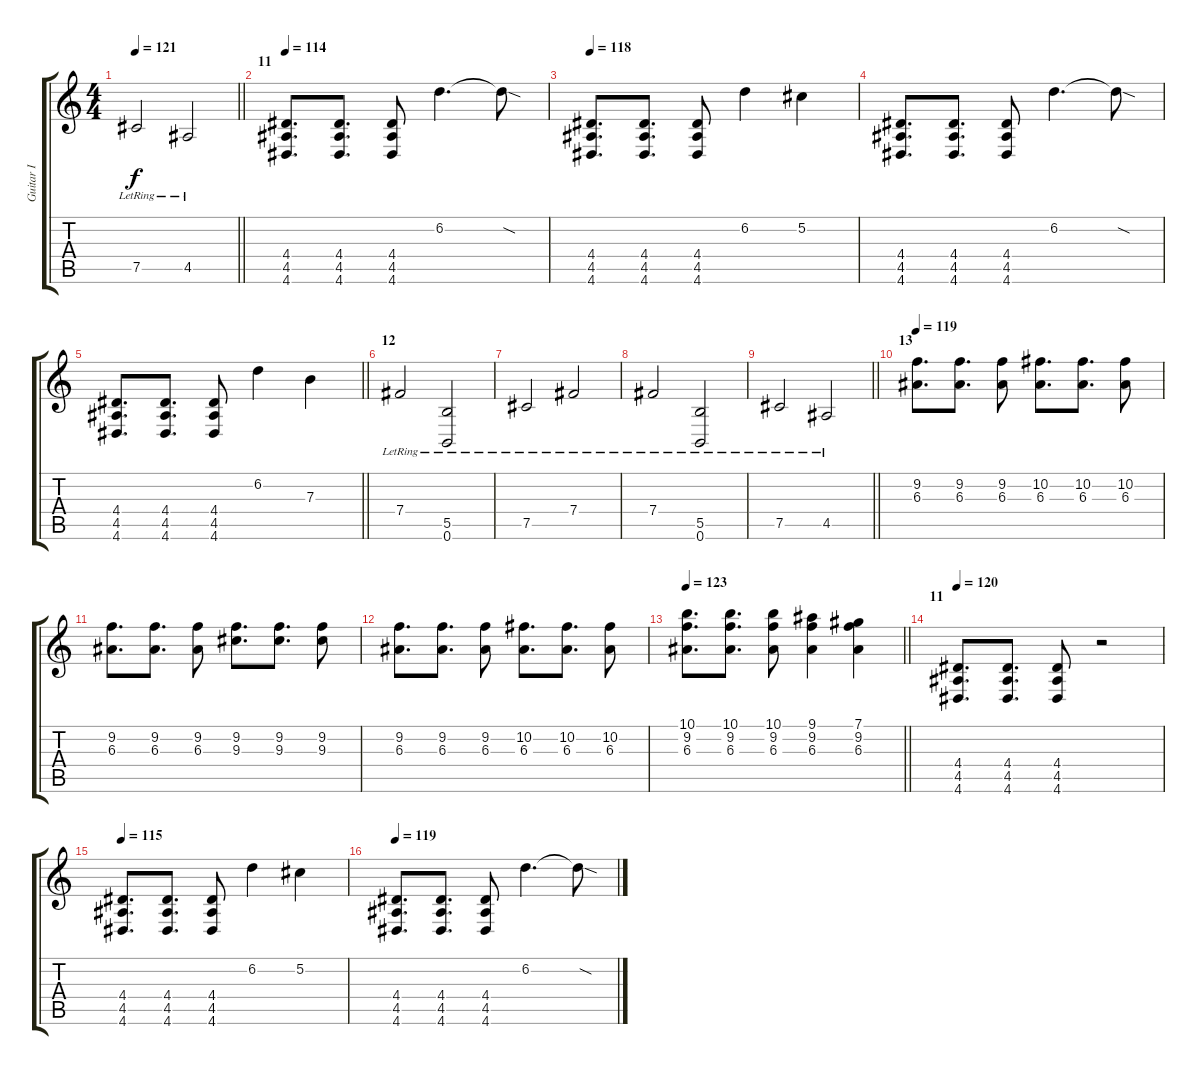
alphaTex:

\track ("Guitar I" "Guitar I") {instrument overdrivenguitar}
\staff {score tabs}
\tuning (Db4 Ab3 E3 B2 Gb2 B1) {hide}
\ts (4 4)
\tempo 121
\clef g2
\barLineRight lightlight
\ks c
7.5{lr}.2{dy f} 4.5{lr}.2 |
\section ("" "11")
\tempo 114
(4.4 4.5 4.6).8{d} (4.4 4.5 4.6).8{d} (4.4 4.5 4.6).8 6.2.4{d} 6.2{sod t}.8 |
\tempo 118
(4.4 4.5 4.6).8{d} (4.4 4.5 4.6).8{d} (4.4 4.5 4.6).8 6.2.4 5.2.4 |
(4.4 4.5 4.6).8{d} (4.4 4.5 4.6).8{d} (4.4 4.5 4.6).8 6.2.4{d} 6.2{sod t}.8 |
\barLineRight lightlight
(4.4 4.5 4.6).8{d} (4.4 4.5 4.6).8{d} (4.4 4.5 4.6).8 6.2.4 7.3.4 |
\section ("" "12")
7.4{lr}.2 (5.5{lr} 0.6{lr}).2 |
7.5{lr}.2 7.4{lr}.2 |
7.4{lr}.2 (5.5{lr} 0.6{lr}).2 |
\barLineRight lightlight
7.5{lr}.2 4.5{lr}.2 |
\section ("" "13")
\tempo 119
(9.2 6.3).8{d} (9.2 6.3).8{d} (9.2 6.3).8 (10.2 6.3).8{d} (10.2 6.3).8{d} (10.2 6.3).8 |
(9.2 6.3).8{d} (9.2 6.3).8{d} (9.2 6.3).8 (9.2 9.3).8{d} (9.2 9.3).8{d} (9.2 9.3).8 |
(9.2 6.3).8{d} (9.2 6.3).8{d} (9.2 6.3).8 (10.2 6.3).8{d} (10.2 6.3).8{d} (10.2 6.3).8 |
\tempo 123
\barLineRight lightlight
(10.1 9.2 6.3).8{d} (10.1 9.2 6.3).8{d} (10.1 9.2 6.3).8 (9.1 9.2 6.3).4 (7.1 9.2 6.3).4 |
\section ("" "11")
\tempo 120
(4.4 4.5 4.6).8{d} (4.4 4.5 4.6).8{d} (4.4 4.5 4.6).8 r.2 |
\tempo 115
(4.4 4.5 4.6).8{d} (4.4 4.5 4.6).8{d} (4.4 4.5 4.6).8 6.2.4 5.2.4 |
\tempo 119
(4.4 4.5 4.6).8{d} (4.4 4.5 4.6).8{d} (4.4 4.5 4.6).8 6.2.4{d} 6.2{sod t}.8
